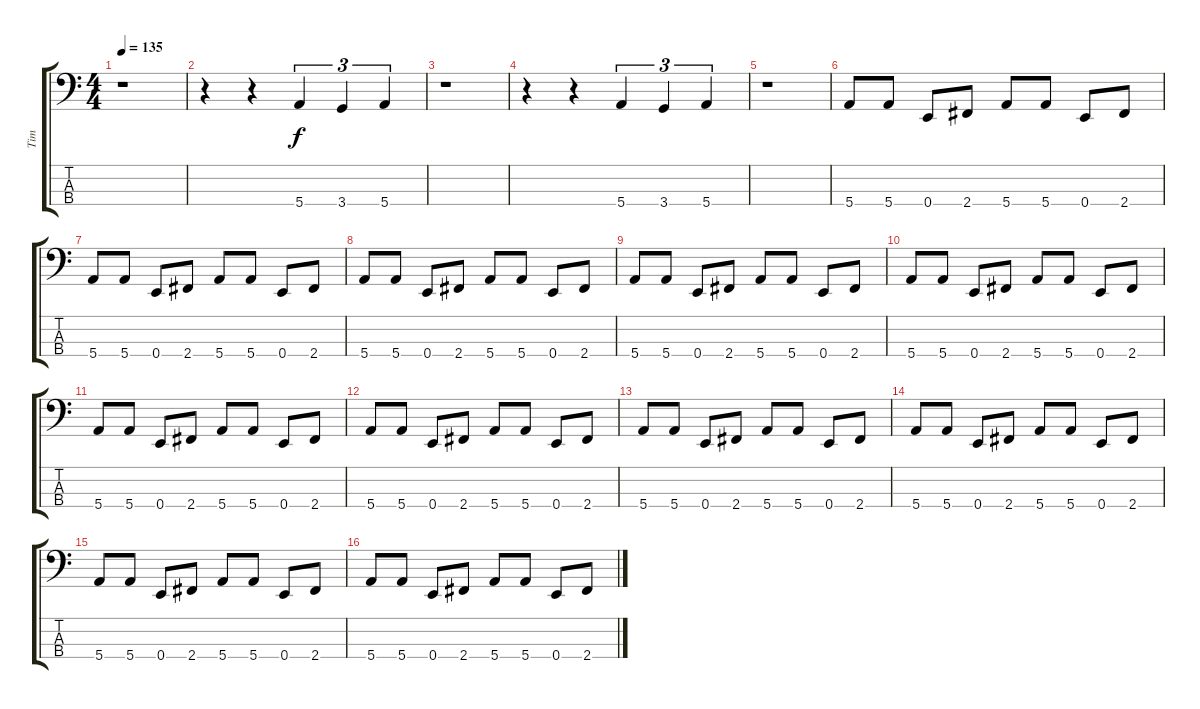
\track ("Tim" "Tim") {instrument electricbasspick}
\staff {score tabs}
\tuning (G2 D2 A1 E1) {hide}
\ts (4 4)
\tempo 135
\clef f4
\ks c
r.1{dy f instrument electricbasspick} |
r.4 r.4 5.4.4{tu (3 2)} 3.4.4{tu (3 2)} 5.4.4{tu (3 2)} |
r.1 |
r.4 r.4 5.4.4{tu (3 2)} 3.4.4{tu (3 2)} 5.4.4{tu (3 2)} |
r.1 |
5.4.8 5.4.8 0.4.8 2.4.8 5.4.8 5.4.8 0.4.8 2.4.8 |
5.4.8 5.4.8 0.4.8 2.4.8 5.4.8 5.4.8 0.4.8 2.4.8 |
5.4.8 5.4.8 0.4.8 2.4.8 5.4.8 5.4.8 0.4.8 2.4.8 |
5.4.8 5.4.8 0.4.8 2.4.8 5.4.8 5.4.8 0.4.8 2.4.8 |
5.4.8 5.4.8 0.4.8 2.4.8 5.4.8 5.4.8 0.4.8 2.4.8 |
5.4.8 5.4.8 0.4.8 2.4.8 5.4.8 5.4.8 0.4.8 2.4.8 |
5.4.8 5.4.8 0.4.8 2.4.8 5.4.8 5.4.8 0.4.8 2.4.8 |
5.4.8 5.4.8 0.4.8 2.4.8 5.4.8 5.4.8 0.4.8 2.4.8 |
5.4.8 5.4.8 0.4.8 2.4.8 5.4.8 5.4.8 0.4.8 2.4.8 |
5.4.8 5.4.8 0.4.8 2.4.8 5.4.8 5.4.8 0.4.8 2.4.8 |
5.4.8 5.4.8 0.4.8 2.4.8 5.4.8 5.4.8 0.4.8 2.4.8
